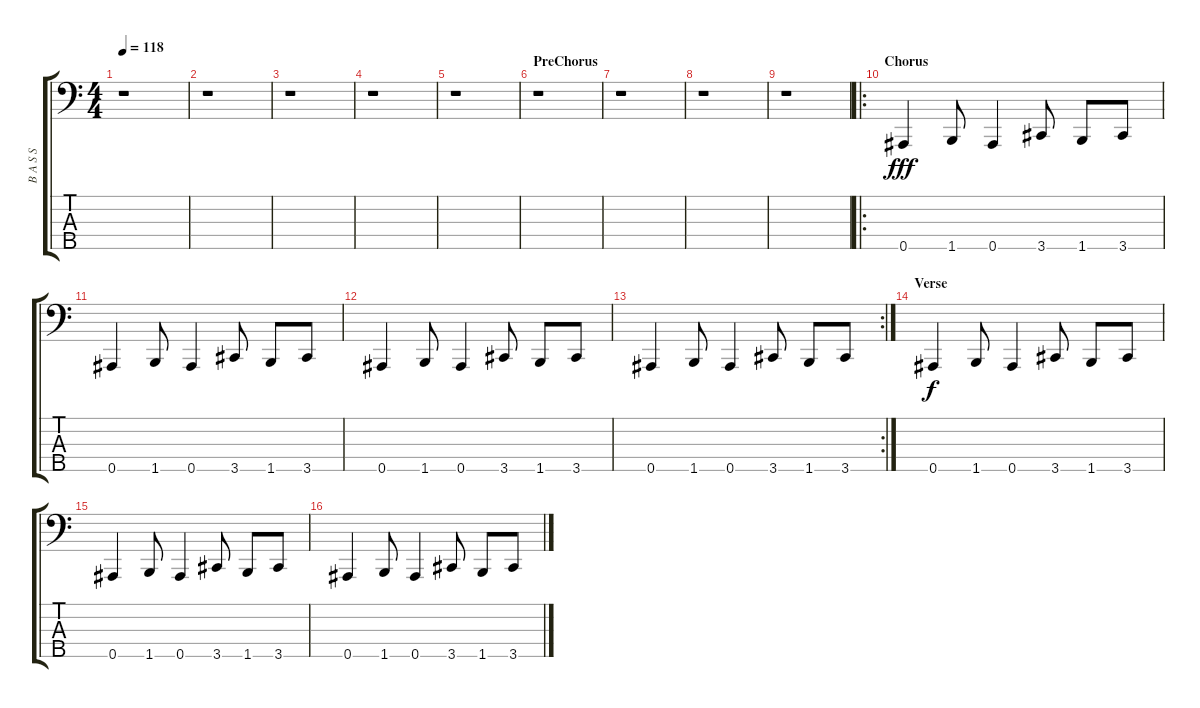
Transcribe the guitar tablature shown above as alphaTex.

\track ("B A S S" "B A S S") {instrument electricbasspick}
\staff {score tabs}
\tuning (Gb2 Db2 Ab1 Eb1 Bb0) {hide}
\ts (4 4)
\tempo 118
\clef f4
\ks c
r.1{dy fff instrument electricbasspick} |
r.1 |
r.1 |
r.1 |
r.1 |
\section ("" "PreChorus")
r.1 |
r.1 |
r.1 |
r.1 |
\ro
\section ("" "Chorus")
0.5.4 1.5.8 0.5.4 3.5.8 1.5.8 3.5.8 |
0.5.4 1.5.8 0.5.4 3.5.8 1.5.8 3.5.8 |
0.5.4 1.5.8 0.5.4 3.5.8 1.5.8 3.5.8 |
\rc 2
0.5.4 1.5.8 0.5.4 3.5.8 1.5.8 3.5.8 |
\section ("" "Verse")
0.5.4{dy f} 1.5.8 0.5.4 3.5.8 1.5.8 3.5.8 |
0.5.4 1.5.8 0.5.4 3.5.8 1.5.8 3.5.8 |
0.5.4 1.5.8 0.5.4 3.5.8 1.5.8 3.5.8
